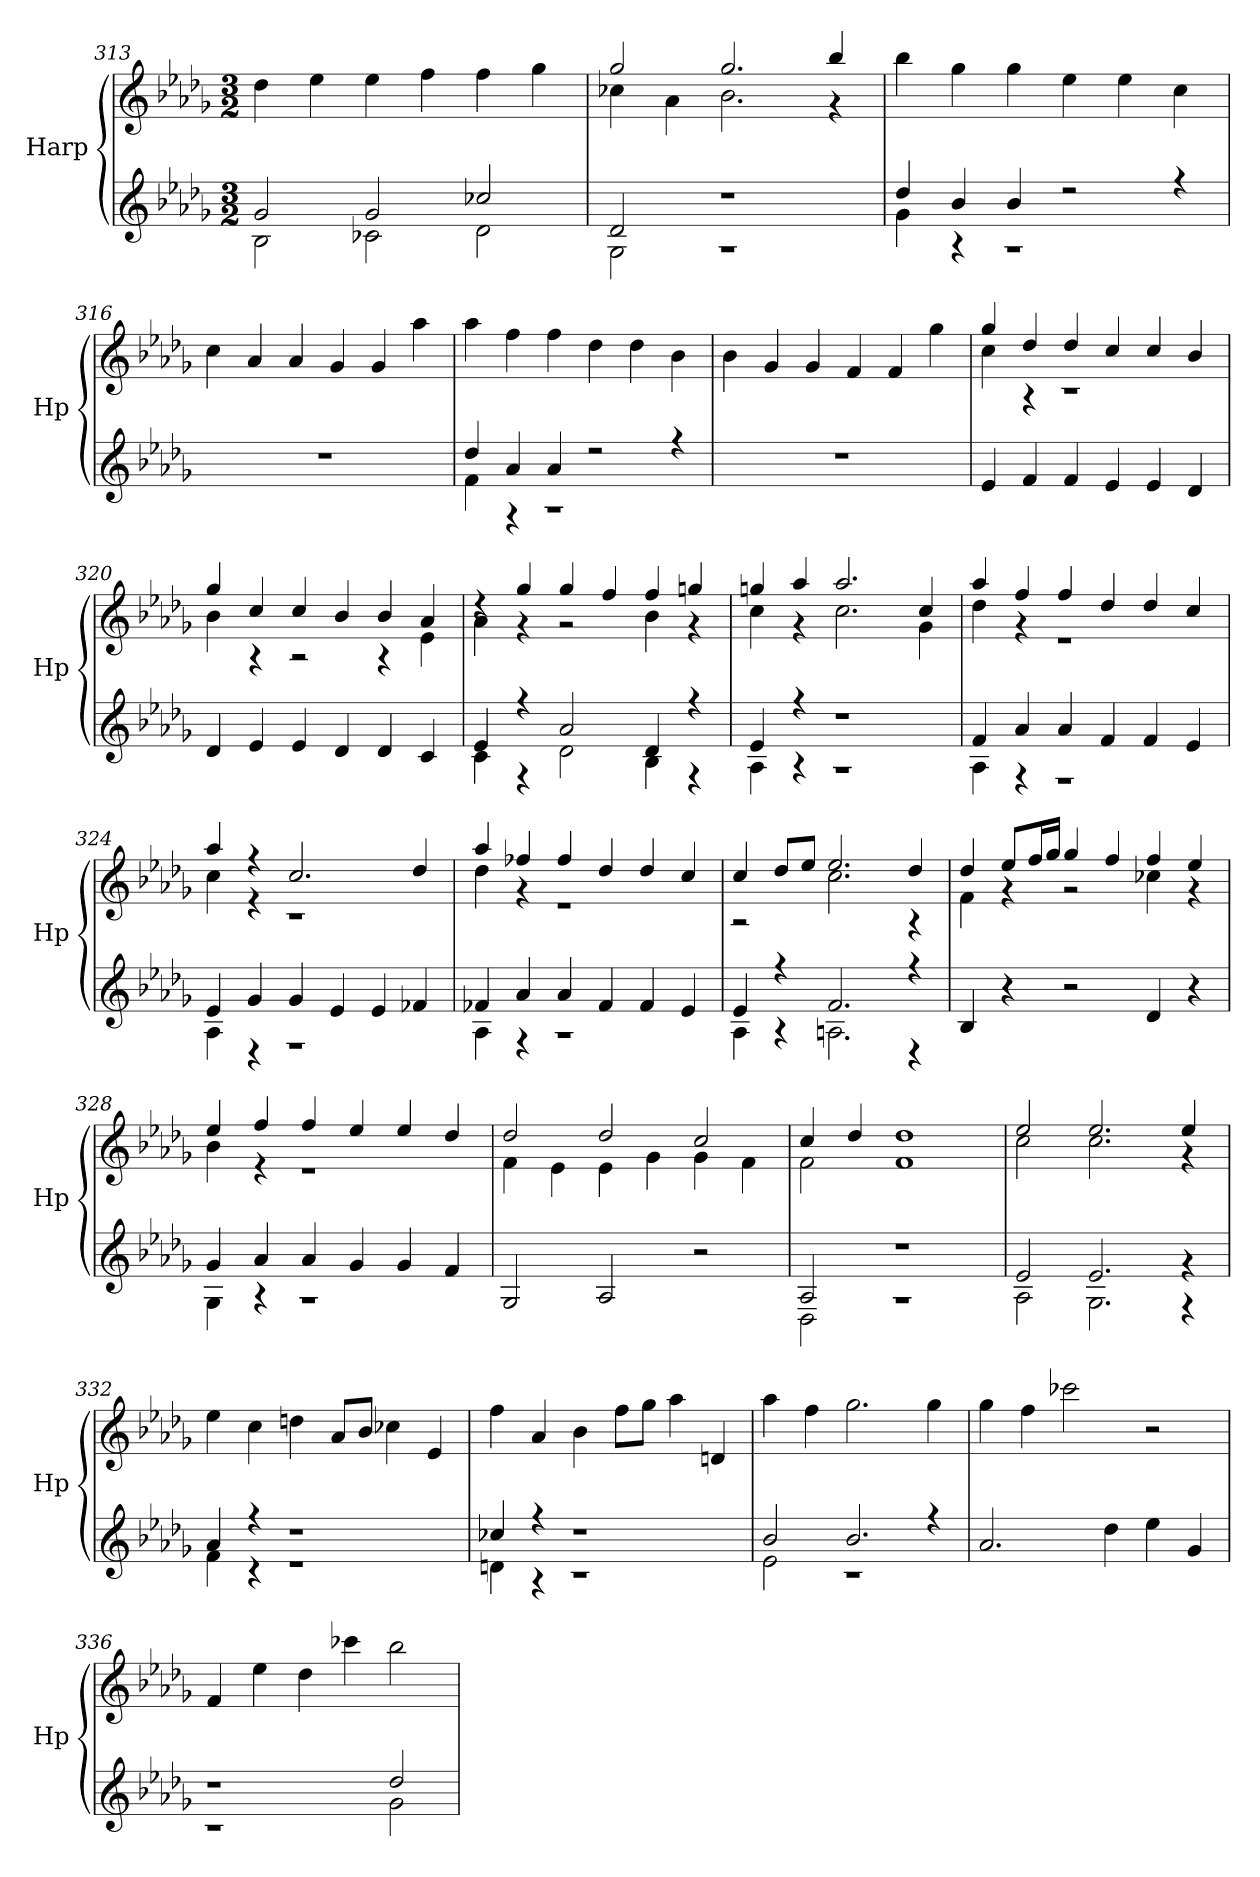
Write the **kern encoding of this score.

**kern	**kern
*part1	*part1
*staff2	*staff1
*I"Harp	*
*I'Hp	*
*clefG2	*clefG2
*k[b-e-a-d-g-]	*k[b-e-a-d-g-]
*M3/2	*M3/2
=313	=313
*^	*
2g-/	2B-\	4dd-\
.	.	4ee-\
2g-/	2c-X\	4ee-\
.	.	4ff\
2cc-X/	2d-\	4ff\
.	.	4gg-\
=314	=314	=314
*	*	*^
2d-/	2G-\	2gg-/	4cc-X\
.	.	.	4a-\
1r	1r	2.gg-/	2.b-\
.	.	4bb-/	4r
*	*	*v	*v
=315	=315	=315
4dd-/	4g-\	4bb-\
4b-/	4rA	4gg-\
4b-/	1rA	4gg-\
2r	.	4ee-\
.	.	4ee-\
4r	.	4cc\
*v	*v	*
=316	=316
1.r	4cc\
.	4a-/
.	4a-/
.	4g-/
.	4g-/
.	4aa-\
!!LO:LB:g=z
=317	=317
*^	*
4dd-/	4f\	4aa-\
4a-/	4rF	4ff\
4a-/	1rA	4ff\
2r	.	4dd-\
.	.	4dd-\
4r	.	4b-\
*v	*v	*
=318	=318
1.r	4b-\
.	4g-/
.	4g-/
.	4f/
.	4f/
.	4gg-\
=319	=319
*	*^
4e-/	4gg-/	4cc\
4f/	4dd-/	4rA
4f/	4dd-/	1rc
4e-/	4cc/	.
4e-/	4cc/	.
4d-/	4b-/	.
=320	=320	=320
4d-/	4gg-/	4b-\
4e-/	4cc/	4rA
4e-/	4cc/	2rA
4d-/	4b-/	.
4d-/	4b-/	4rA
4c/	4a-/	4e-\
=321	=321	=321
*^	*	*
4e-/	4c\	4rdd	4a-\
4r	4rF	4gg-/	4r
2a-/	2d-\	4gg-/	2r
.	.	4ff/	.
4d-/	4B-\	4ff/	4b-\
4r	4rF	4ggn/	4r
=322	=322	=322	=322
4e-/	4A-\	4ggn/	4cc\
4r	4r	4aa-/	4r
1r	1r	2.aa-/	2.cc\
.	.	4cc/	4g-\
!!LO:LB:g=z	!!
=323	=323	=323	=323
4f/	4A-\	4aa-/	4dd-\
4a-/	4rF	4ff/	4r
4a-/	1rF	4ff/	1r
4f/	.	4dd-/	.
4f/	.	4dd-/	.
4e-/	.	4cc/	.
=324	=324	=324	=324
4e-/	4A-\	4aa-/	4cc\
4g-/	4rD	4r	4r
4g-/	1rF	2.cc/	1rc
4e-/	.	.	.
4e-/	.	.	.
4f-X/	.	4dd-/	.
=325	=325	=325	=325
4f-X/	4A-\	4aa-/	4dd-\
4a-/	4rF	4ff-X/	4r
4a-/	1rA	4ff-/	1r
4f-/	.	4dd-/	.
4f-/	.	4dd-/	.
4e-/	.	4cc/	.
=326	=326	=326	=326
4e-/	4A-\	4cc/	2rA
4r	4r	8dd-/L	.
.	.	8ee-/J	.
2.f/	2.An\	2.ee-/	2.cc\
4r	4rD	4dd-/	4rA
*v	*v	*	*
=327	=327	=327
4B-/	4dd-/	4f\
4r	8ee-/L	4r
.	16ff/L	.
.	16gg-/JJ	.
2r	4gg-/	2r
.	4ff/	.
4d-/	4ff/	4cc-X\
4r	4ee-/	4r
!!LO:PB:g=z	!!
=328	=328	=328
*^	*	*
4g-/	4G-\	4ee-/	4b-\
4a-/	4r	4ff/	4r
4a-/	1r	4ff/	1r
4g-/	.	4ee-/	.
4g-/	.	4ee-/	.
4f/	.	4dd-/	.
*v	*v	*	*
=329	=329	=329
2G-/	2dd-/	4f\
.	.	4e-\
2A-/	2dd-/	4e-\
.	.	4g-\
2r	2cc/	4g-\
.	.	4f\
=330	=330	=330
*^	*	*
2A-/	2D-\	4cc/	2f\
.	.	4dd-/	.
1r	1r	1dd-	1f
=331	=331	=331	=331
2e-/	2A-\	2ee-/	2cc\
2.e-/	2.G-\	2.ee-/	2.cc\
4rg	4rF	4ee-/	4r
*	*	*v	*v
=332	=332	=332
4a-/	4f\	4ee-\
4r	4rc	4cc\
1r	1re	4ddn\
.	.	8a-/L
.	.	8b-/J
.	.	4cc-X\
.	.	4e-/
=333	=333	=333
4cc-X/	4dn\	4ff\
4r	4rA	4a-/
1r	1rc	4b-\
.	.	8ff\L
.	.	8gg-\J
.	.	4aa-\
.	.	4dn/
!!LO:LB:g=z
=334	=334	=334
2b-/	2e-\	4aa-\
.	.	4ff\
2.b-/	1rc	2.gg-\
4r	.	4gg-\
*v	*v	*
=335	=335
2.a-/	4gg-\
.	4ff\
.	2ccc-X\
4dd-\	.
4ee-\	2r
4g-/	.
=336	=336
*^	*
1r	1rc	4f/
.	.	4ee-\
.	.	4dd-\
.	.	4ccc-X\
2dd-/	2g-\	2bb-\
*v	*v	*
=	=
*-	*-
